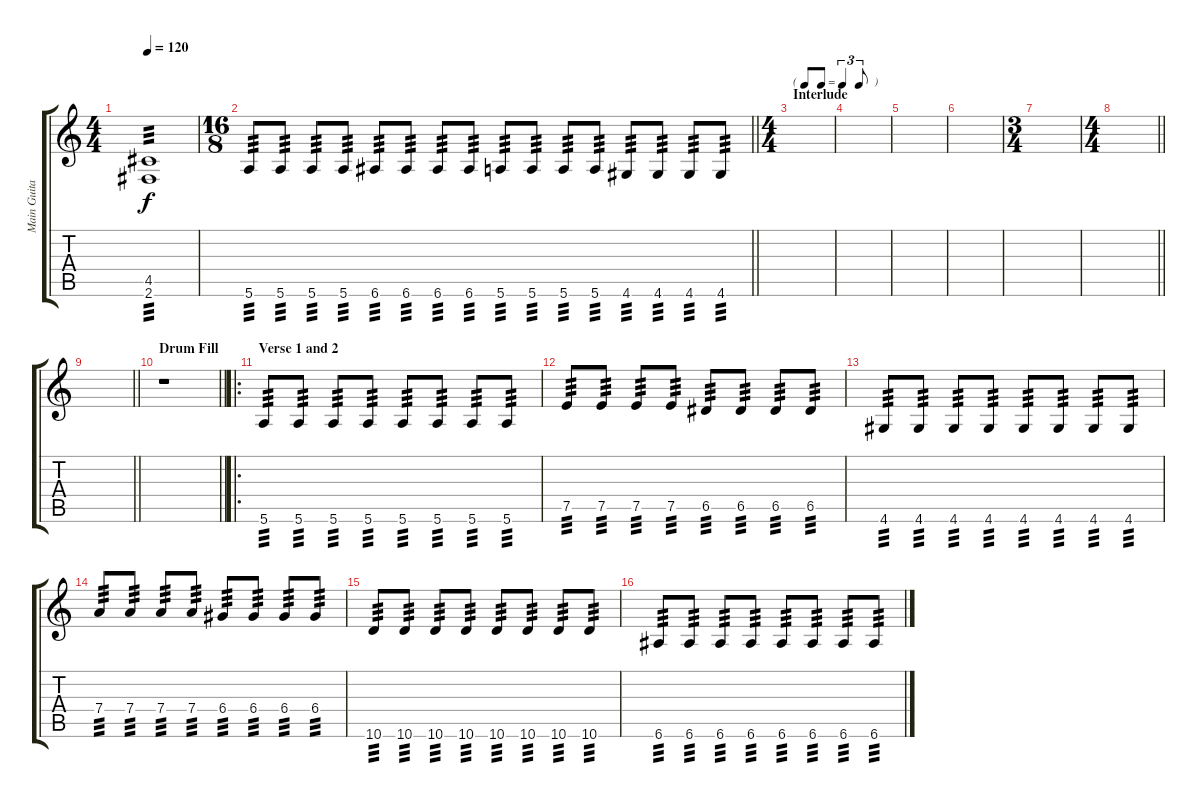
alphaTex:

\track ("Main Guitar (rhythm)" "Main Guita") {instrument distortionguitar}
\staff {score tabs}
\tuning (E4 B3 G3 D3 A2 E2) {hide}
\ts (4 4)
\tempo 120
\clef g2
\ks c
(4.5 2.6).1{tp 3 dy f} |
\ts (16 8)
\barLineRight lightlight
5.6.8{tp 3} 5.6.8{tp 3} 5.6.8{tp 3} 5.6.8{tp 3} 6.6.8{tp 3} 6.6.8{tp 3} 6.6.8{tp 3} 6.6.8{tp 3} 5.6.8{tp 3} 5.6.8{tp 3} 5.6.8{tp 3} 5.6.8{tp 3} 4.6.8{tp 3} 4.6.8{tp 3} 4.6.8{tp 3} 4.6.8{tp 3} |
\ts (4 4)
\tf triplet8th
\section ("" "Interlude")
|
|
|
|
\ts (3 4)
|
\ts (4 4)
\barLineRight lightlight
|
\barLineRight lightlight
|
\section ("" "Drum Fill")
\barLineRight lightlight
r.1 |
\ro
\section ("" "Verse 1 and 2")
5.6.8{tp 3} 5.6.8{tp 3} 5.6.8{tp 3} 5.6.8{tp 3} 5.6.8{tp 3} 5.6.8{tp 3} 5.6.8{tp 3} 5.6.8{tp 3} |
7.5.8{tp 3} 7.5.8{tp 3} 7.5.8{tp 3} 7.5.8{tp 3} 6.5.8{tp 3} 6.5.8{tp 3} 6.5.8{tp 3} 6.5.8{tp 3} |
4.6.8{tp 3} 4.6.8{tp 3} 4.6.8{tp 3} 4.6.8{tp 3} 4.6.8{tp 3} 4.6.8{tp 3} 4.6.8{tp 3} 4.6.8{tp 3} |
7.4.8{tp 3} 7.4.8{tp 3} 7.4.8{tp 3} 7.4.8{tp 3} 6.4.8{tp 3} 6.4.8{tp 3} 6.4.8{tp 3} 6.4.8{tp 3} |
10.6.8{tp 3} 10.6.8{tp 3} 10.6.8{tp 3} 10.6.8{tp 3} 10.6.8{tp 3} 10.6.8{tp 3} 10.6.8{tp 3} 10.6.8{tp 3} |
6.6.8{tp 3} 6.6.8{tp 3} 6.6.8{tp 3} 6.6.8{tp 3} 6.6.8{tp 3} 6.6.8{tp 3} 6.6.8{tp 3} 6.6.8{tp 3}
